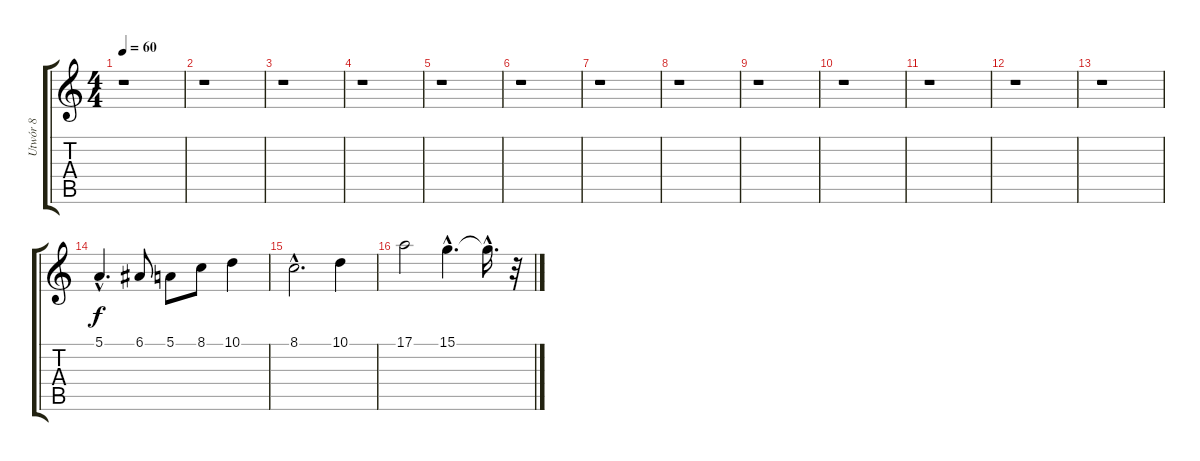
\track ("Utwór 8" "Utwór 8") {instrument violin}
\staff {score tabs}
\tuning (E4 B3 G3 D3 A2 E2) {hide}
\ts (4 4)
\tempo 60
\clef g2
\ks c
r.1{dy f} |
r.1 |
r.1 |
r.1 |
r.1 |
r.1 |
r.1 |
r.1 |
r.1 |
r.1 |
r.1 |
r.1 |
r.1 |
5.1{hac}.4{d} 6.1.8 5.1.8 8.1.8 10.1.4 |
8.1{hac}.2{d} 10.1.4 |
17.1.2 15.1{hac}.4{d} 15.1{hac t}.16{d} r.32
